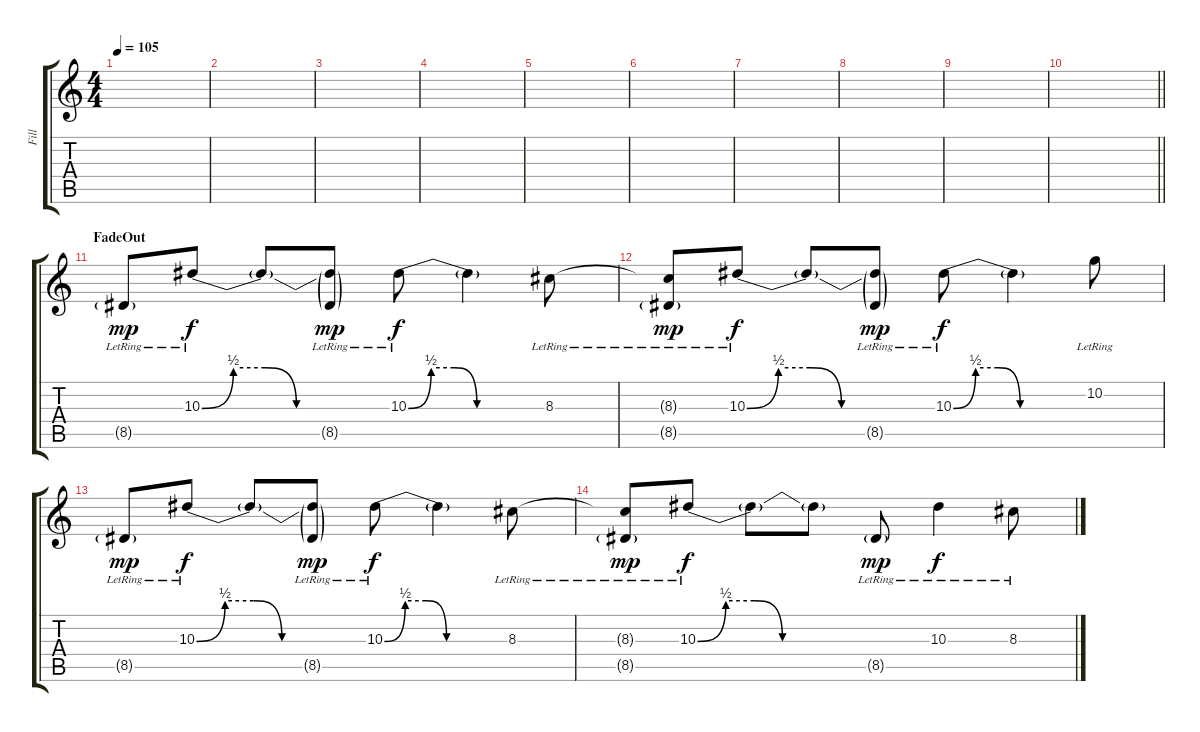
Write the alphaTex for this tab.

\track ("Fill" "Fill") {instrument acousticguitarsteel}
\staff {score tabs}
\tuning (D4 A3 F3 C3 G2 C2) {hide}
\ts (4 4)
\tempo 105
\clef g2
\ks c
|
|
|
|
|
|
|
|
|
\barLineRight lightlight
|
\section ("" "FadeOut")
8.5{g lr}.8{dy mp} 10.3{be (custom 0 0 10 2 20 2 30 0 60 0) lr}.8{dy f} 10.3{t}.8 (10.3{t} 8.5{g lr}).8{dy mp} 10.3{be (custom 0 0 10 2 20 2 30 0 60 0) lr}.8{dy f} 10.3{t}.4 8.3{lr}.8 |
(8.3{t} 8.5{g lr}).8{dy mp volume 0} 10.3{be (custom 0 0 10 2 20 2 30 0 60 0) lr}.8{dy f} 10.3{t}.8 (10.3{t} 8.5{g lr}).8{dy mp} 10.3{be (custom 0 0 10 2 20 2 30 0 60 0) lr}.8{dy f} 10.3{t}.4 10.2{lr}.8 |
8.5{g lr}.8{dy mp} 10.3{be (custom 0 0 10 2 20 2 30 0 60 0) lr}.8{dy f} 10.3{t}.8 (10.3{t} 8.5{g lr}).8{dy mp} 10.3{be (custom 0 0 10 2 20 2 30 0 60 0) lr}.8{dy f} 10.3{t}.4 8.3{lr}.8 |
(8.3{t} 8.5{g lr}).8{dy mp} 10.3{be (custom 0 0 10 2 20 2 30 0 60 0) lr}.8{dy f} 10.3{t}.8 10.3{t}.8 8.5{g lr}.8{dy mp} 10.3{lr}.4{dy f} 8.3{lr}.8
